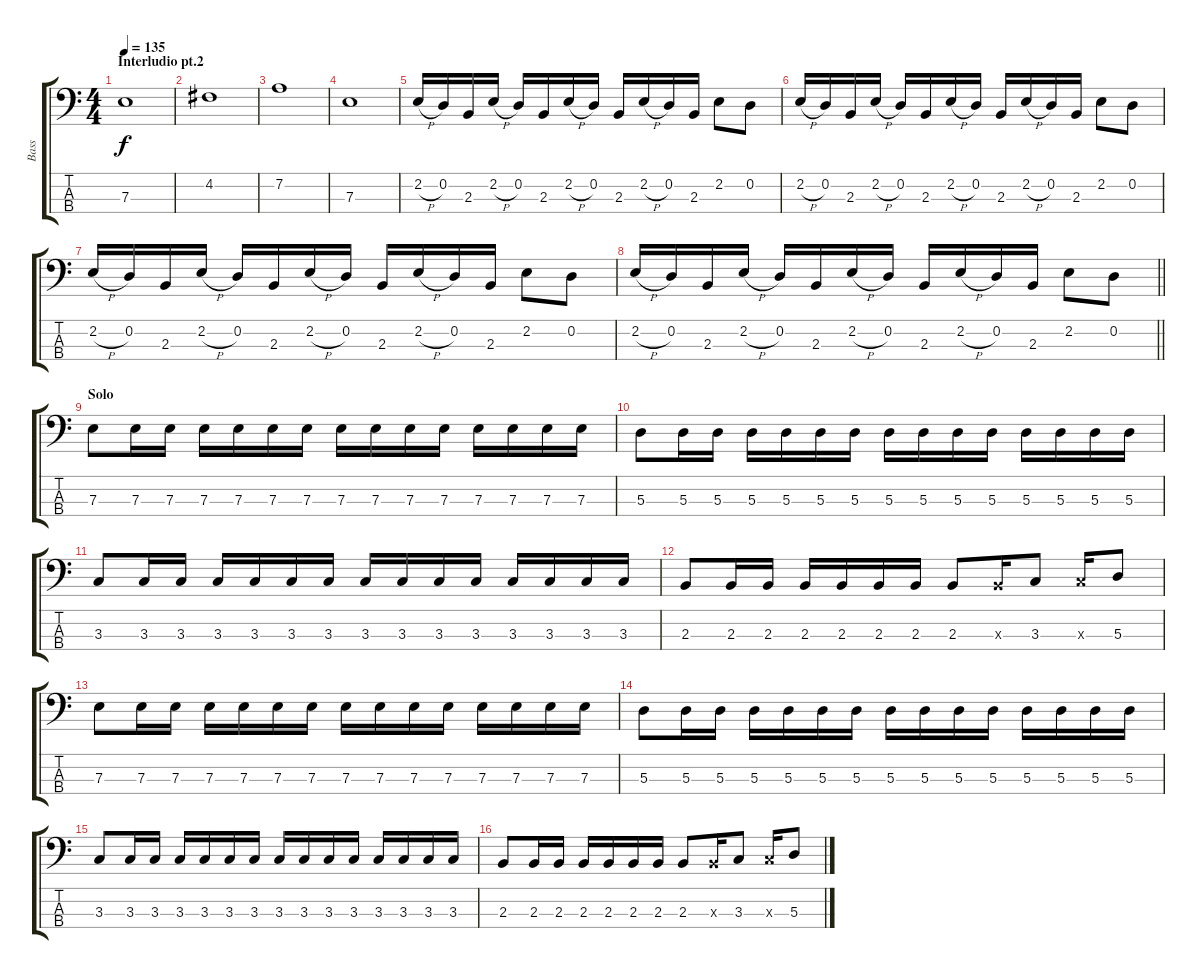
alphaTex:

\track ("Bass" "Bass") {instrument slapbass2}
\staff {score tabs}
\tuning (G2 D2 A1 E1) {hide}
\ts (4 4)
\section ("" "Interludio pt.2")
\tempo 135
\clef f4
\ks c
7.3.1{dy f} |
4.2.1 |
7.2.1 |
7.3.1 |
2.2{h}.16 0.2.16 2.3.16 2.2{h}.16 0.2.16 2.3.16 2.2{h}.16 0.2.16 2.3.16 2.2{h}.16 0.2.16 2.3.16 2.2.8 0.2.8 |
2.2{h}.16 0.2.16 2.3.16 2.2{h}.16 0.2.16 2.3.16 2.2{h}.16 0.2.16 2.3.16 2.2{h}.16 0.2.16 2.3.16 2.2.8 0.2.8 |
2.2{h}.16 0.2.16 2.3.16 2.2{h}.16 0.2.16 2.3.16 2.2{h}.16 0.2.16 2.3.16 2.2{h}.16 0.2.16 2.3.16 2.2.8 0.2.8 |
\barLineRight lightlight
2.2{h}.16 0.2.16 2.3.16 2.2{h}.16 0.2.16 2.3.16 2.2{h}.16 0.2.16 2.3.16 2.2{h}.16 0.2.16 2.3.16 2.2.8 0.2.8 |
\section ("" "Solo")
7.3.8 7.3.16 7.3.16 7.3.16 7.3.16 7.3.16 7.3.16 7.3.16 7.3.16 7.3.16 7.3.16 7.3.16 7.3.16 7.3.16 7.3.16 |
5.3.8 5.3.16 5.3.16 5.3.16 5.3.16 5.3.16 5.3.16 5.3.16 5.3.16 5.3.16 5.3.16 5.3.16 5.3.16 5.3.16 5.3.16 |
3.3.8 3.3.16 3.3.16 3.3.16 3.3.16 3.3.16 3.3.16 3.3.16 3.3.16 3.3.16 3.3.16 3.3.16 3.3.16 3.3.16 3.3.16 |
2.3.8 2.3.16 2.3.16 2.3.16 2.3.16 2.3.16 2.3.16 2.3.8 2.3{x}.16 3.3.8 3.3{x}.16 5.3.8 |
7.3.8 7.3.16 7.3.16 7.3.16 7.3.16 7.3.16 7.3.16 7.3.16 7.3.16 7.3.16 7.3.16 7.3.16 7.3.16 7.3.16 7.3.16 |
5.3.8 5.3.16 5.3.16 5.3.16 5.3.16 5.3.16 5.3.16 5.3.16 5.3.16 5.3.16 5.3.16 5.3.16 5.3.16 5.3.16 5.3.16 |
3.3.8 3.3.16 3.3.16 3.3.16 3.3.16 3.3.16 3.3.16 3.3.16 3.3.16 3.3.16 3.3.16 3.3.16 3.3.16 3.3.16 3.3.16 |
2.3.8 2.3.16 2.3.16 2.3.16 2.3.16 2.3.16 2.3.16 2.3.8 2.3{x}.16 3.3.8 3.3{x}.16 5.3.8
